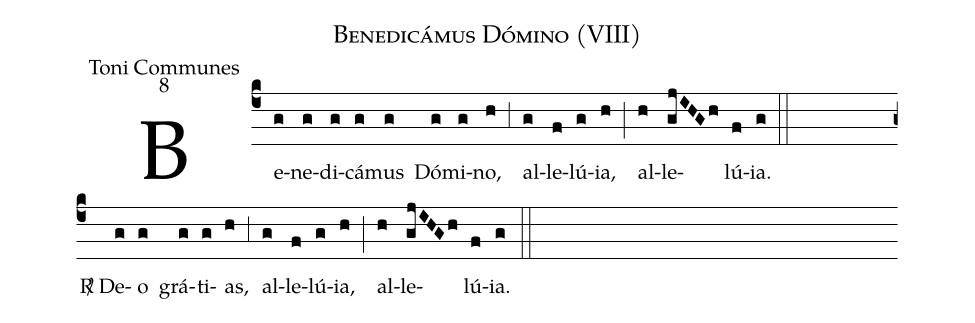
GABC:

name: Benedicámus Dómino (VIII);
office-part: Toni Communes;
mode: 8;
%%
(c4)Be(g)ne(g)di(g)cá(g)mus(g) Dó(g)mi(g)no,(h) (,3) al(g)le(f)lú(g)ia,(h) (;) al(h)le(gjIHGh)lú(f)ia.(g) (::Z)
<sp>R/</sp> De(g)o(g) grá(g)ti(g)as,(h) (,3) al(g)le(f)lú(g)ia,(h) (;) al(h)le(gjIHGh)lú(f)ia.(g) (::)
